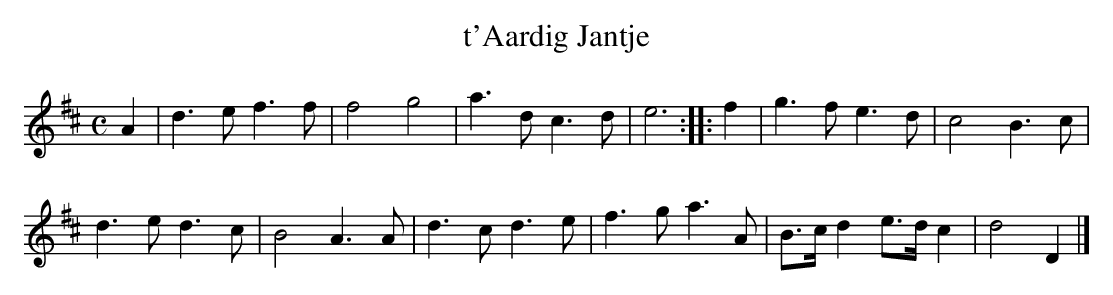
X:1
T:t'Aardig Jantje
M:C
K:Dmaj
A2|d3ef3f|f4g4|a3dc3d|e6:||:f2|g3fe3d|c4B3c|
d3ed3c|B4A3A|d3cd3e|f3ga3A|B>cd2e>dc2|d4D2|]
